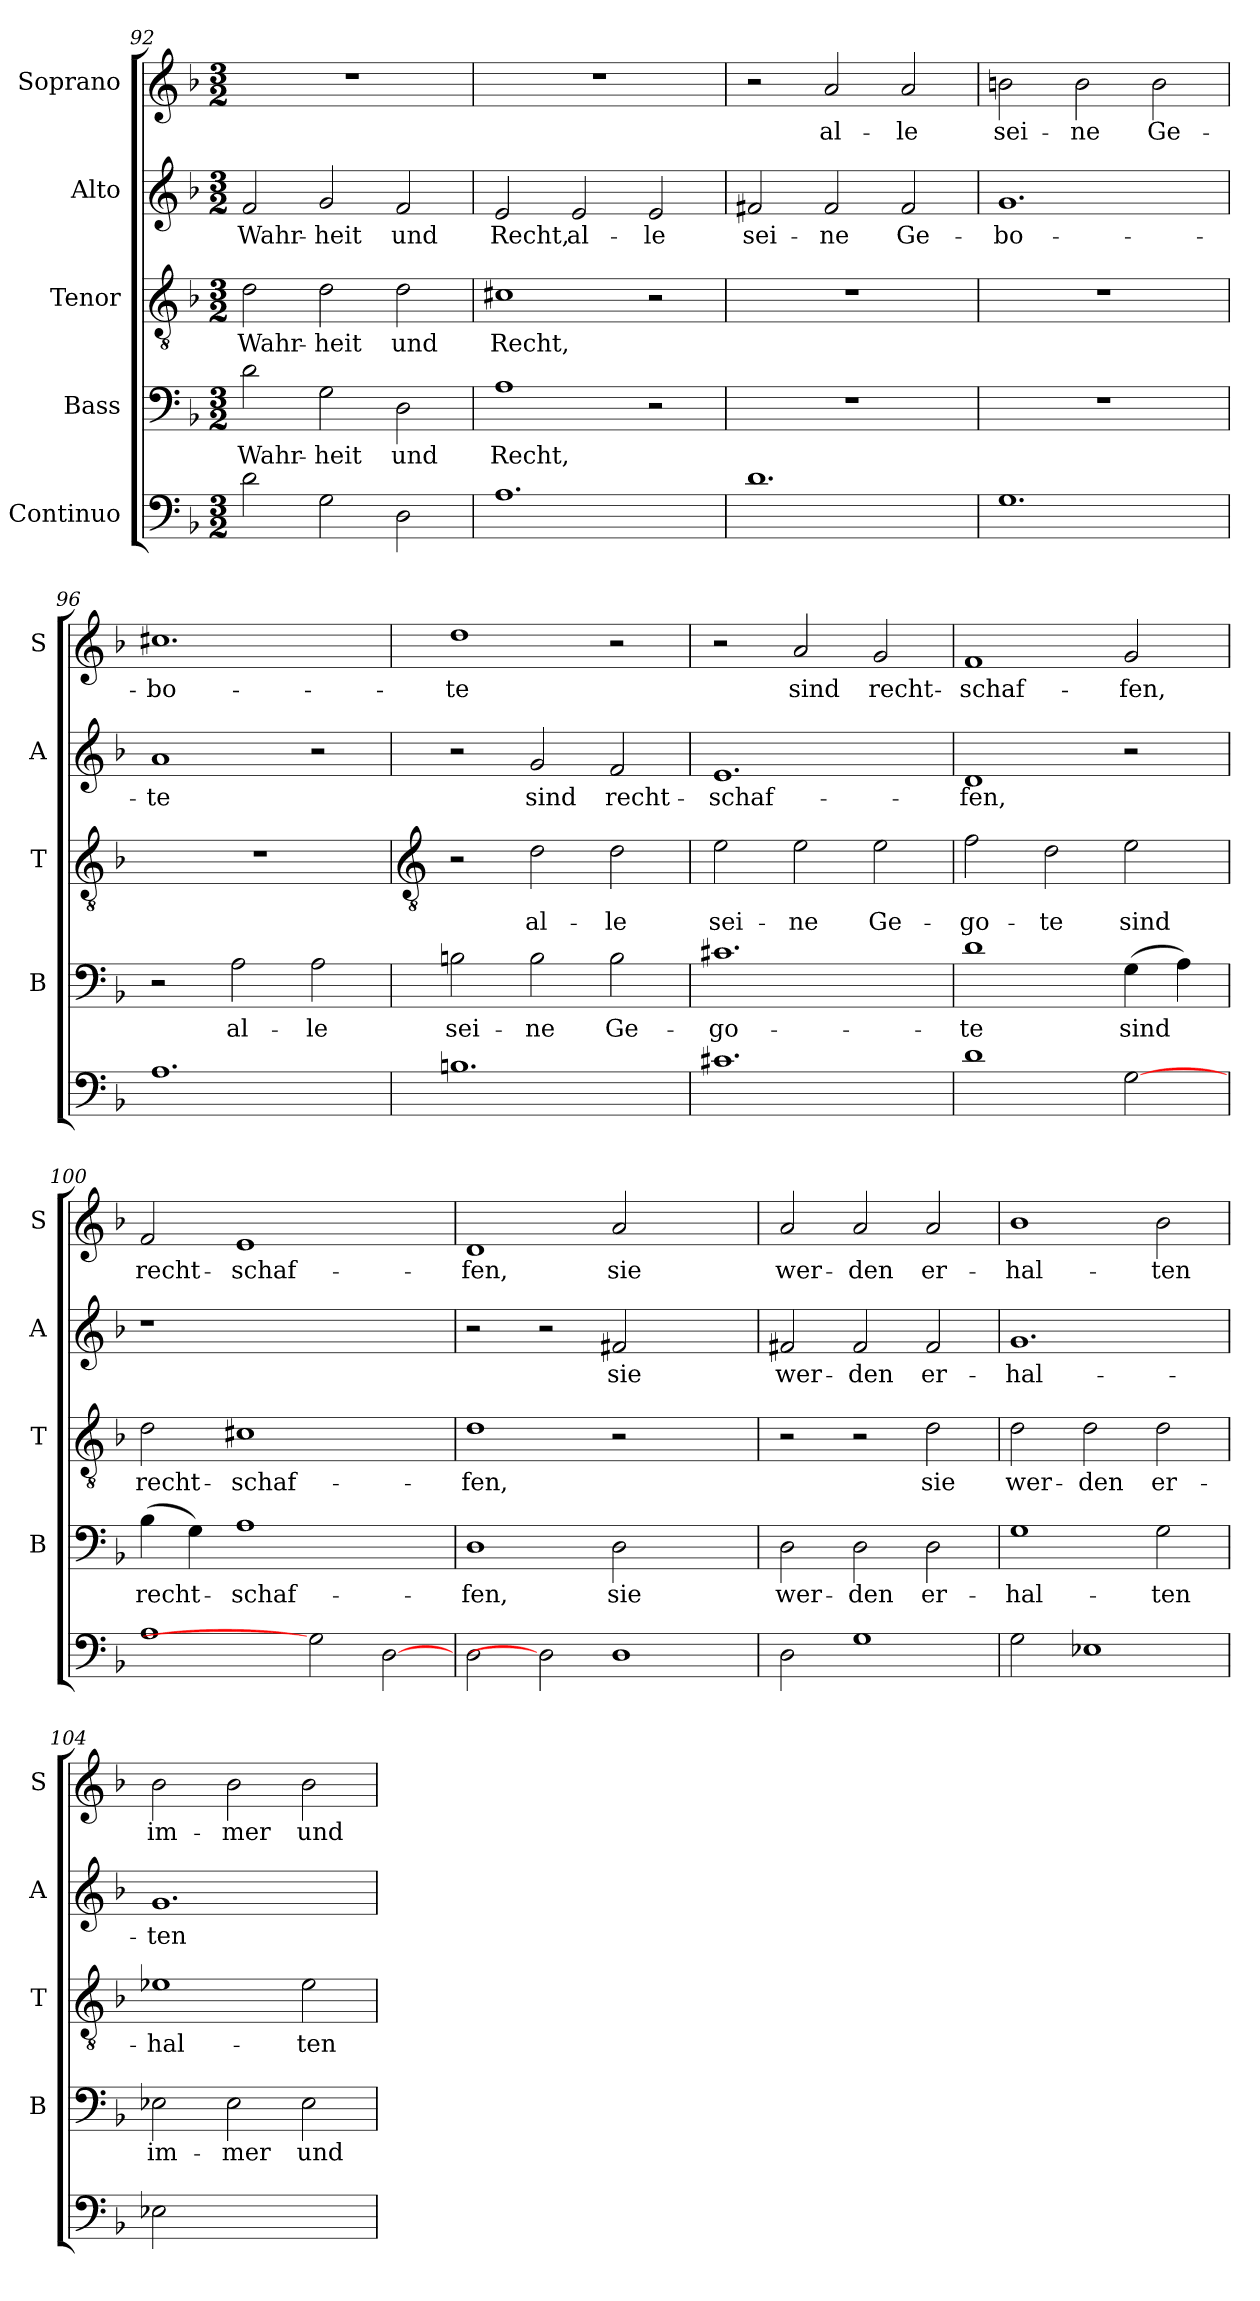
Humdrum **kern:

**kern	**kern	**text	**kern	**text	**kern	**text	**kern	**text
*part5	*part4	*part4	*part3	*part3	*part2	*part2	*part1	*part1
*staff5	*staff4	*staff4	*staff3	*staff3	*staff2	*staff2	*staff1	*staff1
*I"Continuo	*I"Bass	*	*I"Tenor	*	*I"Alto	*	*I"Soprano	*
*	*I'B	*	*I'T	*	*I'A	*	*I'S	*
*clefF4	*clefF4	*	*clefGv2	*	*clefG2	*	*clefG2	*
*k[b-]	*k[b-]	*	*k[b-]	*	*k[b-]	*	*k[b-]	*
*F:	*F:	*	*F:	*	*F:	*	*F:	*
*M3/2	*M3/2	*	*M3/2	*	*M3/2	*	*M3/2	*
=92	=92	=92	=92	=92	=92	=92	=92	=92
!	!	!LO:LY:b	!	!LO:LY:b	!	!LO:LY:b	!LO:N:vis=1	!
2d	2d	Wahr-	2d	Wahr-	2f	Wahr-	1.r	.
!	!	!LO:LY:b	!	!LO:LY:b	!	!LO:LY:b	!	!
2G	2G	-heit	2d	-heit	2g	-heit	.	.
!	!	!LO:LY:b	!	!LO:LY:b	!	!LO:LY:b	!	!
2D	2D	und	2d	und	2f	und	.	.
=93	=93	=93	=93	=93	=93	=93	=93	=93
!	!	!LO:LY:b	!	!LO:LY:b	!	!LO:LY:b	!LO:N:vis=1	!
1.A	1A	Recht,	1c#X	Recht,	2e	Recht,	1.r	.
!	!	!	!	!	!	!LO:LY:b	!	!
.	.	.	.	.	2e	al-	.	.
!	!	!	!	!	!	!LO:LY:b	!	!
.	2r	.	2r	.	2e	-le	.	.
=94	=94	=94	=94	=94	=94	=94	=94	=94
!	!LO:N:vis=1	!	!LO:N:vis=1	!	!	!LO:LY:b	!	!
1.d	1.r	.	1.r	.	2f#X	sei-	2r	.
!	!	!	!	!	!	!LO:LY:b	!	!LO:LY:b
.	.	.	.	.	2f#	-ne	2a	al-
!	!	!	!	!	!	!LO:LY:b	!	!LO:LY:b
.	.	.	.	.	2f#	Ge-	2a	-le
=95	=95	=95	=95	=95	=95	=95	=95	=95
!	!LO:N:vis=1	!	!LO:N:vis=1	!	!	!LO:LY:b	!	!LO:LY:b
1.G	1.r	.	1.r	.	1.g	-bo-	2bn	sei-
!	!	!	!	!	!	!	!	!LO:LY:b
.	.	.	.	.	.	.	2b	-ne
!	!	!	!	!	!	!	!	!LO:LY:b
.	.	.	.	.	.	.	2b	Ge-
=96	=96	=96	=96	=96	=96	=96	=96	=96
!	!	!	!LO:N:vis=1	!	!	!LO:LY:b	!	!LO:LY:b
1.A	2r	.	1.r	.	1a	-te	1.cc#X	-bo-
!	!	!LO:LY:b	!	!	!	!	!	!
.	2A	al-	.	.	.	.	.	.
!	!	!LO:LY:b	!	!	!	!	!	!
.	2A	-le	.	.	2r	.	.	.
!!LO:LB:g=z
=97	=97	=97	=97	=97	=97	=97	=97	=97
*	*	*	*clefGv2	*	*	*	*	*
!	!	!LO:LY:b	!	!	!	!	!	!LO:LY:b
1.Bn	2Bn	sei-	2r	.	2r	.	1dd	-te
!	!	!LO:LY:b	!	!LO:LY:b	!	!LO:LY:b	!	!
.	2B	-ne	2d	al-	2g	sind	.	.
!	!	!LO:LY:b	!	!LO:LY:b	!	!LO:LY:b	!	!
.	2B	Ge-	2d	-le	2f	recht-	2r	.
=98	=98	=98	=98	=98	=98	=98	=98	=98
!	!	!LO:LY:b	!	!LO:LY:b	!	!LO:LY:b	!	!
1.c#X	1.c#X	-go-	2e	sei-	1.e	-schaf-	2r	.
!	!	!	!	!LO:LY:b	!	!	!	!LO:LY:b
.	.	.	2e	-ne	.	.	2a	sind
!	!	!	!	!LO:LY:b	!	!	!	!LO:LY:b
.	.	.	2e	Ge-	.	.	2g	recht-
=99	=99	=99	=99	=99	=99	=99	=99	=99
!	!	!LO:LY:b	!	!LO:LY:b	!	!LO:LY:b	!	!LO:LY:b
1d	1d	-te	2f	-go-	1d	-fen,	1f	-schaf-
!	!	!	!	!LO:LY:b	!	!	!	!
.	.	.	2d	-te	.	.	.	.
!	!	!LO:LY:b	!	!LO:LY:b	!	!	!	!LO:LY:b
[2G	(>4G	sind	2e	sind	2r	.	2g	-fen,
.	4A)	.	.	.	.	.	.	.
=100	=100	=100	=100	=100	=100	=100	=100	=100
!	!	!LO:LY:b	!	!LO:LY:b	!LO:N:vis=1	!	!	!LO:LY:b
1A	(>4B-	recht-	2d	recht-	1.r	.	2f	recht-
.	4G)	.	.	.	.	.	.	.
!	!	!LO:LY:b	!	!LO:LY:b	!	!	!	!LO:LY:b
.	1A	schaf-	1c#X	-schaf-	.	.	1e	-schaf-
2G]	.	.	.	.	.	.	.	.
[2D	2ryy	.	2ryy	.	2ryy	.	2ryy	.
=101	=101	=101	=101	=101	=101	=101	=101	=101
!	!	!LO:LY:b	!	!LO:LY:b	!	!	!	!LO:LY:b
2D	1D	-fen,	1d	-fen,	2r	.	1d	-fen,
2D]	.	.	.	.	2r	.	.	.
!	!	!LO:LY:b	!	!	!	!LO:LY:b	!	!LO:LY:b
1D	2D	sie	2r	.	2f#X	sie	2a	sie
.	2ryy	.	2ryy	.	2ryy	.	2ryy	.
=102	=102	=102	=102	=102	=102	=102	=102	=102
!	!	!LO:LY:b	!	!	!	!LO:LY:b	!	!LO:LY:b
2D	2D	wer-	2r	.	2f#X	wer-	2a	wer-
!	!	!LO:LY:b	!	!	!	!LO:LY:b	!	!LO:LY:b
1G	2D	-den	2r	.	2f#	-den	2a	-den
!	!	!LO:LY:b	!	!LO:LY:b	!	!LO:LY:b	!	!LO:LY:b
.	2D	er-	2d	sie	2f#	er-	2a	er-
=103	=103	=103	=103	=103	=103	=103	=103	=103
!	!	!LO:LY:b	!	!LO:LY:b	!	!LO:LY:b	!	!LO:LY:b
2G	1G	-hal-	2d	wer-	1.g	-hal-	1b-	-hal-
!	!	!	!	!LO:LY:b	!	!	!	!
1E-X	.	.	2d	-den	.	.	.	.
!	!	!LO:LY:b	!	!LO:LY:b	!	!	!	!LO:LY:b
.	2G	-ten	2d	er-	.	.	2b-	-ten
=104	=104	=104	=104	=104	=104	=104	=104	=104
!	!	!LO:LY:b	!	!LO:LY:b	!	!LO:LY:b	!	!LO:LY:b
2E-X	2E-X	im-	1e-X	-hal-	1.g	-ten	2b-	im-
!	!	!LO:LY:b	!	!	!	!	!	!LO:LY:b
1ryy	2E-	-mer	.	.	.	.	2b-	-mer
!	!	!LO:LY:b	!	!LO:LY:b	!	!	!	!LO:LY:b
.	2E-	und	2e-	-ten	.	.	2b-	und
=	=	=	=	=	=	=	=	=
*-	*-	*-	*-	*-	*-	*-	*-	*-
